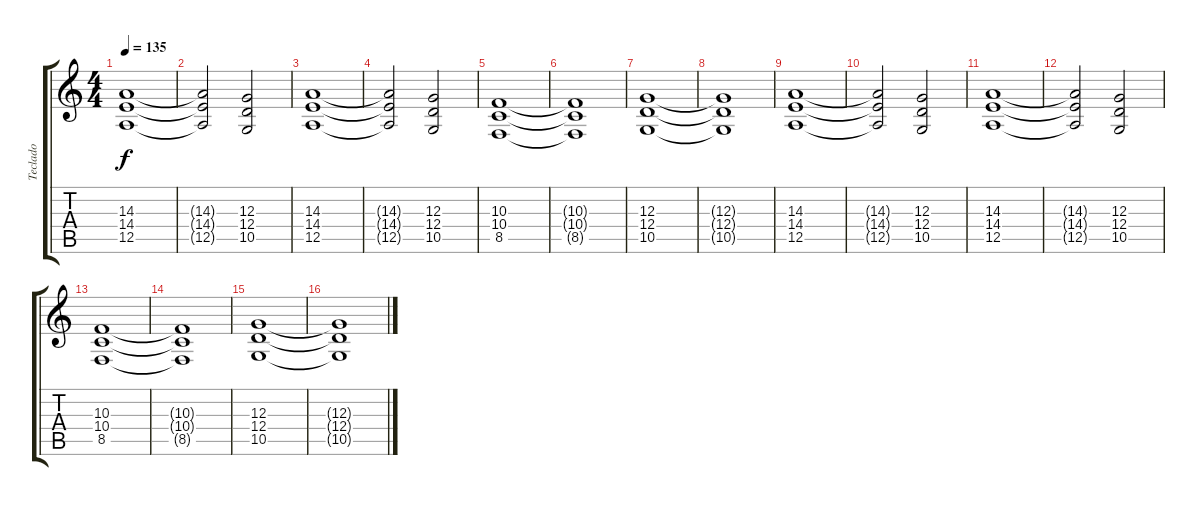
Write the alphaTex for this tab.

\track ("Teclado" "Teclado") {instrument drawbarorgan}
\staff {score tabs}
\tuning (E4 B3 G3 D3 A2 E2) {hide}
\ts (4 4)
\tempo 135
\clef g2
\ks c
(14.3 14.4 12.5).1{dy f instrument drawbarorgan} |
(14.3{t} 14.4{t} 12.5{t}).2 (12.3 12.4 10.5).2 |
(14.3 14.4 12.5).1 |
(14.3{t} 14.4{t} 12.5{t}).2 (12.3 12.4 10.5).2 |
(10.3 10.4 8.5).1 |
(10.3{t} 10.4{t} 8.5{t}).1 |
(12.3 12.4 10.5).1 |
(12.3{t} 12.4{t} 10.5{t}).1 |
(14.3 14.4 12.5).1 |
(14.3{t} 14.4{t} 12.5{t}).2 (12.3 12.4 10.5).2 |
(14.3 14.4 12.5).1 |
(14.3{t} 14.4{t} 12.5{t}).2 (12.3 12.4 10.5).2 |
(10.3 10.4 8.5).1 |
(10.3{t} 10.4{t} 8.5{t}).1 |
(12.3 12.4 10.5).1 |
(12.3{t} 12.4{t} 10.5{t}).1
